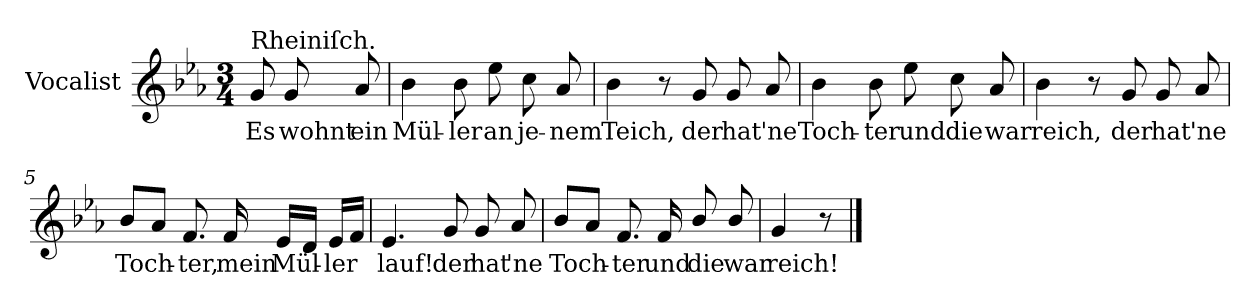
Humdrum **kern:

**kern	**text
*part1	*part1
*staff1	*staff1
*I"Vocalist	*
*k[b-e-a-]	*
*E-:	*
*M3/4	*
=	=
!LO:TX:a:t=Rheiniſch.	!
8g	Es
8g	wohnt
8a-	ein
=1	=1
4b-	Mül-
8b-	-ler
8ee-	an
8cc	je-
8a-	-nem
=2	=2
4b-	Teich,
8r	.
8g	der
8g	hat
8a-	'ne
=3	=3
4b-	Toch-
8b-	-ter
8ee-	und
8cc	die
8a-	war
=4	=4
4b-	reich,
8r	.
8g	der
8g	hat
8a-	'ne
=5	=5
8b-L	Toch-
8a-J	.
8.f	-ter,
16f	mein
16e-LL	Mül-
16dJJ	.
16e-LL	-ler
16fJJ	.
=6	=6
4.e-	lauf!
8g	der
8g	hat
8a-	'ne
=7	=7
8b-L	Toch-
8a-J	.
8.f	-ter
16f	und
8b-/	die
8b-/	war
=8	=8
4g	reich!
8r	.
==	==
*-	*-
